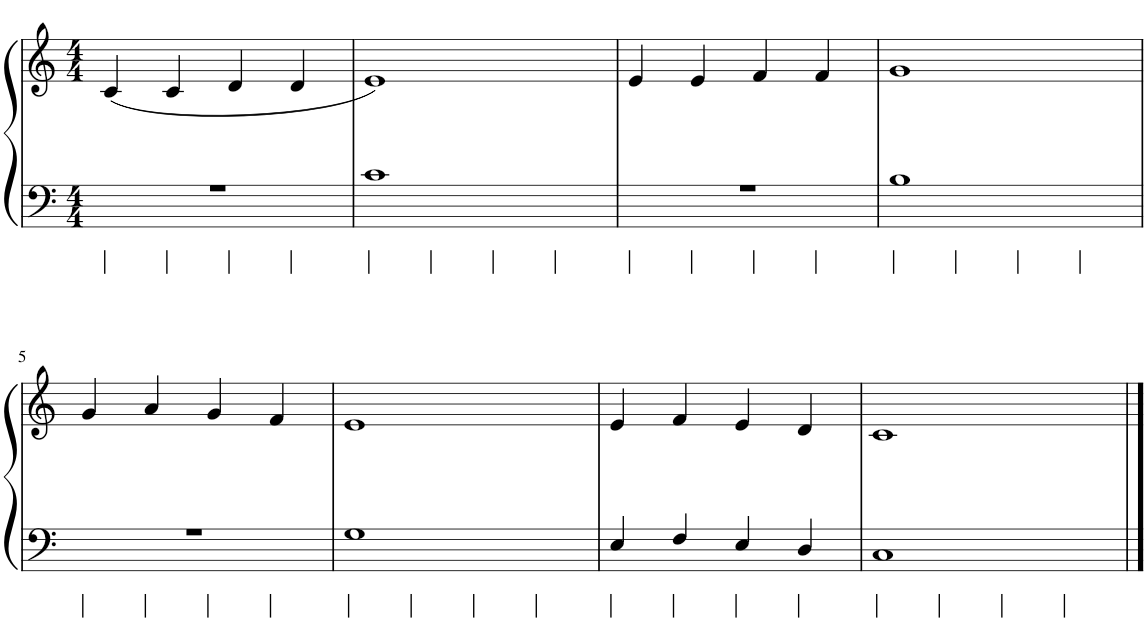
**kern	**kern
*part1	*part1
*staff2	*staff1
*I"Piano	*
*I'Pno	*
*clefF4	*clefG2
*k[]	*k[]
*M4/4	*M4/4
=1	=1
*^	*
1r	4CC\	(4c/
.	4CC\	4c/
.	4CC\	4d/
.	4CC\	4d/
=2	=2	=2
1c	4CC\	1e)
.	4CC\	.
.	4CC\	.
.	4CC\	.
=3	=3	=3
1r	4CC\	4e/
.	4CC\	4e/
.	4CC\	4f/
.	4CC\	4f/
=4	=4	=4
1B	4CC\	1g
.	4CC\	.
.	4CC\	.
.	4CC\	.
!!LO:LB:g=z
=5	=5	=5
*M4/4	*	*M4/4
1r	4CC\	4g/
.	4CC\	4a/
.	4CC\	4g/
.	4CC\	4f/
=6	=6	=6
1G	4CC\	1e
.	4CC\	.
.	4CC\	.
.	4CC\	.
=7	=7	=7
4E/	4CC\	4e/
4F/	4CC\	4f/
4E/	4CC\	4e/
4D/	4CC\	4d/
=8	=8	=8
1C	4CC\	1c
.	4CC\	.
.	4CC\	.
.	4CC\	.
*v	*v	*
==	==
*-	*-
